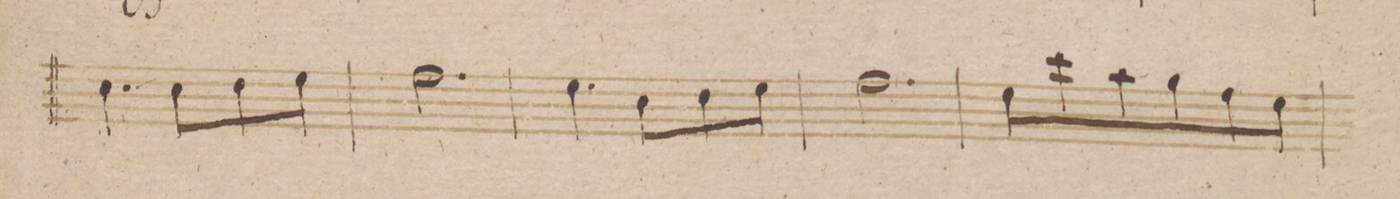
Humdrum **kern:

**kern	**dynam
*I"Oboe 1mo	*
*clefG2	*
*k[b-]	*
*met(c|)	*
*M3/4	*
4.cc\	.
8cc\L	.
8dd\	.
8ee\J	.
=172	=172
2.ff\	.
=173	=173
4.ee\	.
8cc\L	.
8dd\	.
8ee\J	.
=174	=174
2.ff\	.
=175	=175
8ee\L	.
8ccc\	.
8aa\	.
8gg\	.
8ff\	.
8ee\J	.
=176	=176
*-	*-
